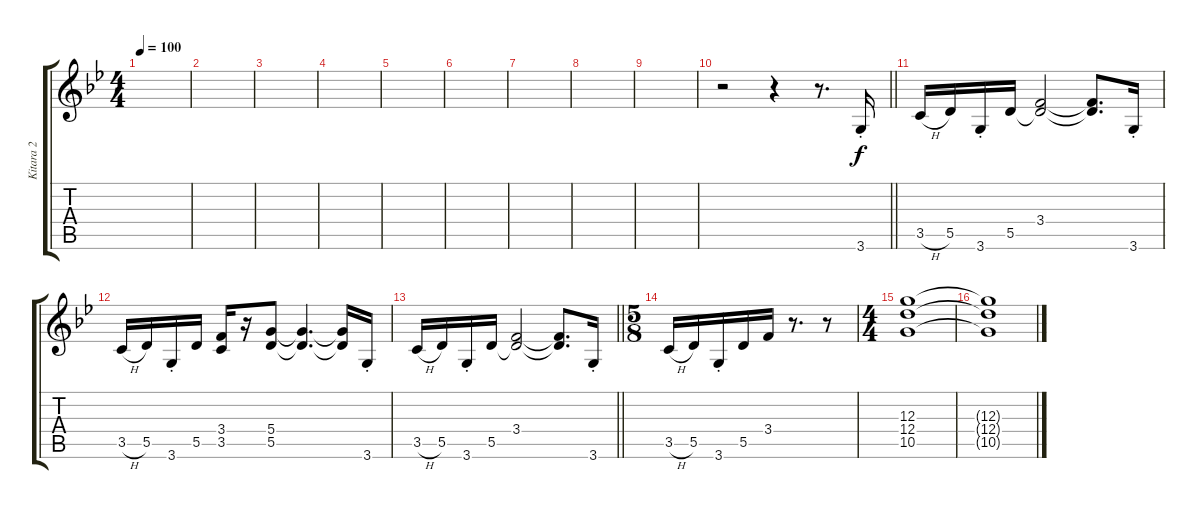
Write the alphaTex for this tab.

\track ("Kitara 2" "Kitara 2") {instrument distortionguitar}
\staff {score tabs}
\tuning (E4 B3 G3 D3 A2 E2) {hide}
\ts (4 4)
\tempo 100
\clef g2
\ks gminor
|
|
|
|
|
|
|
|
|
\barLineRight lightlight
r.2 r.4 r.8{d} 3.6{st}.16 |
3.5{h}.16 5.5.16 3.6{st}.16 5.5.16 (3.4 5.5{t}).2 (3.4{t} 5.5{t}).8{d} 3.6{st}.16 |
3.5{h}.16 5.5.16 3.6{st}.16 5.5.16 (3.4 3.5).16 r.16 (5.4 5.5).8 (5.4{t} 5.5{t}).4{d} (5.4{t} 5.5{t}).16 3.6{st}.16 |
\barLineRight lightlight
3.5{h}.16 5.5.16 3.6{st}.16 5.5.16 (3.4 5.5{t}).2 (3.4{t} 5.5{t}).8{d} 3.6{st}.16 |
\ts (5 8)
3.5{h}.16 5.5.16{beam merge} 3.6{st}.16 5.5.16 3.4.16 r.8{d} r.8 |
\ts (4 4)
(12.3 12.4 10.5).1 |
(12.3{t} 12.4{t} 10.5{t}).1
